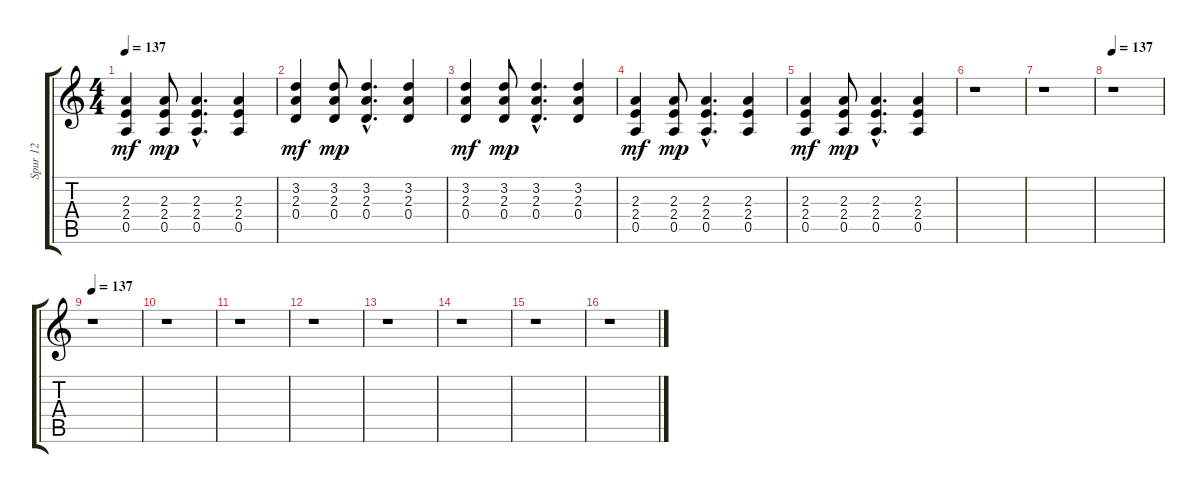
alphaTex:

\track ("Spur 12" "Spur 12") {instrument acousticguitarsteel}
\staff {score tabs}
\tuning (E4 B3 G3 D3 A2 E2) {hide}
\ts (4 4)
\tempo 137
\clef g2
\ks c
(2.3 2.4 0.5).4{dy mf} (2.3 2.4 0.5).8{dy mp} (2.3{hac} 2.4{hac} 0.5{hac}).4{d} (2.3 2.4 0.5).4 |
(3.2 2.3 0.4).4{dy mf} (3.2 2.3 0.4).8{dy mp} (3.2{hac} 2.3{hac} 0.4{hac}).4{d} (3.2 2.3 0.4).4 |
(3.2 2.3 0.4).4{dy mf} (3.2 2.3 0.4).8{dy mp} (3.2{hac} 2.3{hac} 0.4{hac}).4{d} (3.2 2.3 0.4).4 |
(2.3 2.4 0.5).4{dy mf} (2.3 2.4 0.5).8{dy mp} (2.3{hac} 2.4{hac} 0.5{hac}).4{d} (2.3 2.4 0.5).4 |
(2.3 2.4 0.5).4{dy mf} (2.3 2.4 0.5).8{dy mp} (2.3{hac} 2.4{hac} 0.5{hac}).4{d} (2.3 2.4 0.5).4 |
r.1 |
r.1 |
\tempo 137
r.1 |
\tempo 137
r.1 |
r.1 |
r.1 |
r.1 |
r.1 |
r.1 |
r.1 |
r.1
